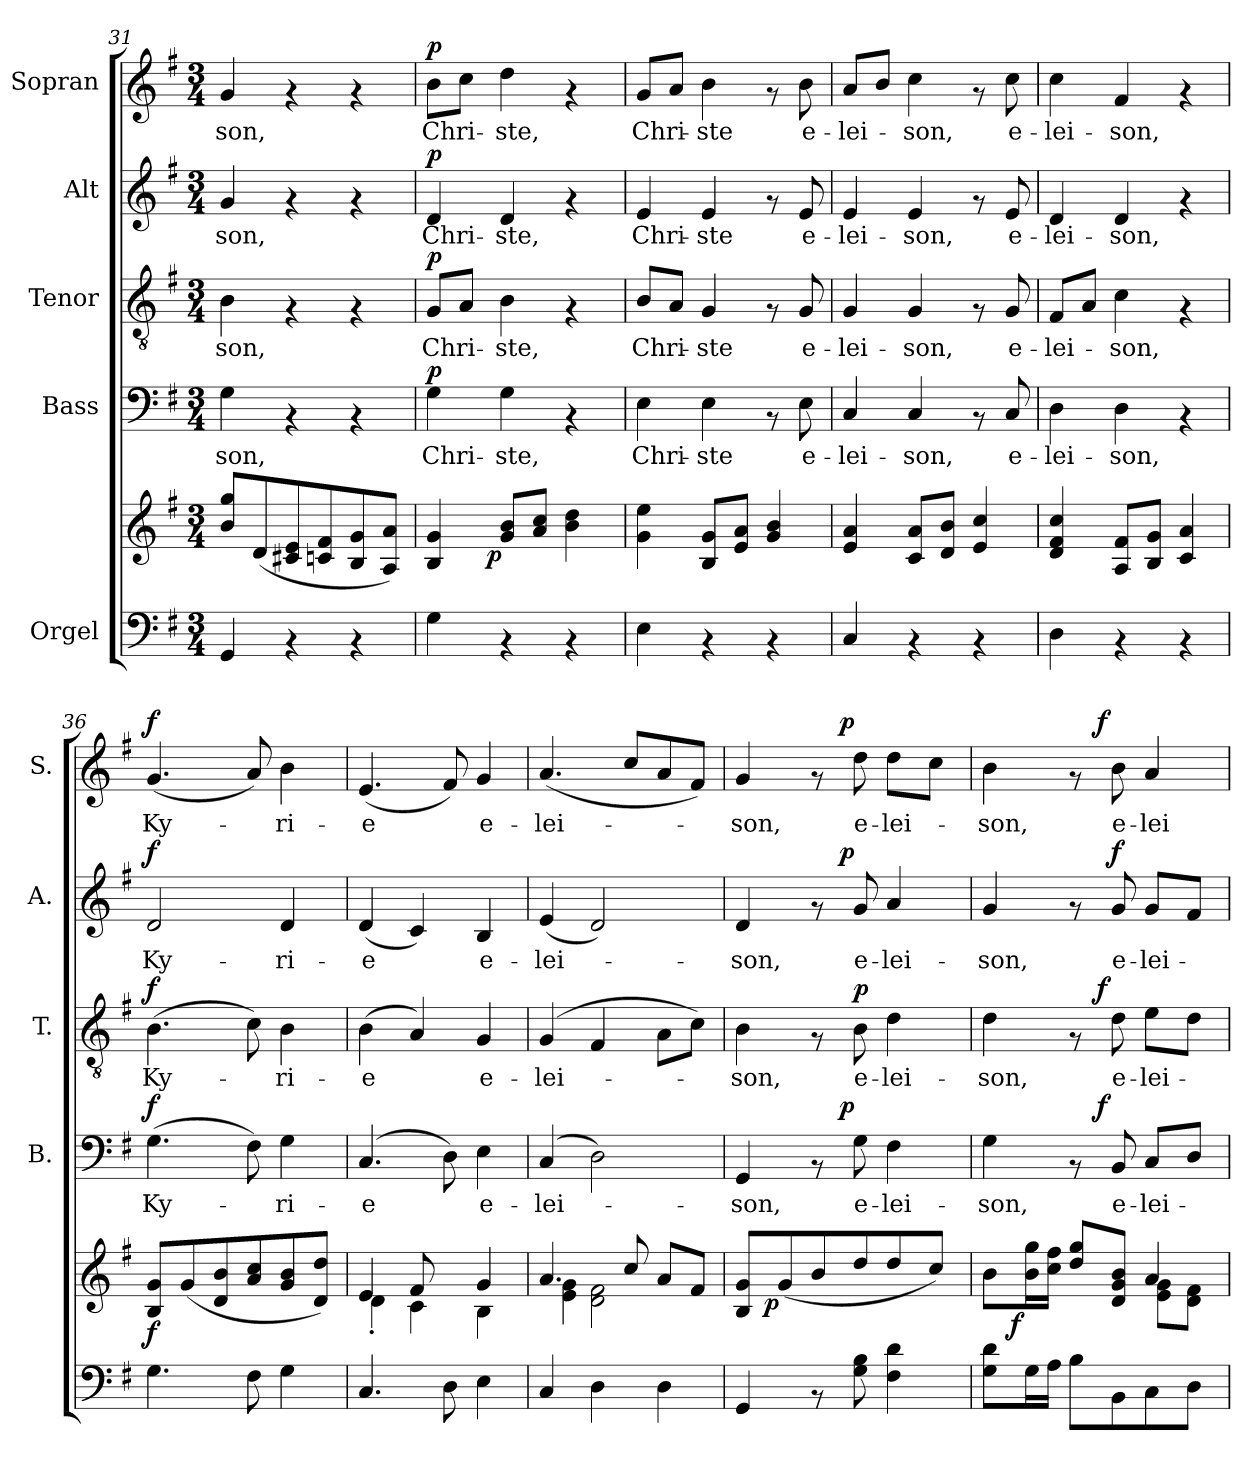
**kern	**kern	**dynam	**kern	**text	**dynam	**kern	**text	**dynam	**kern	**text	**dynam	**kern	**text	**dynam
*part5	*part5	*part5	*part4	*part4	*part4	*part3	*part3	*part3	*part2	*part2	*part2	*part1	*part1	*part1
*staff6	*staff5	*staff5/6	*staff4	*staff4	*staff4	*staff3	*staff3	*staff3	*staff2	*staff2	*staff2	*staff1	*staff1	*staff1
*I"Orgel	*	*	*I"Bass	*	*	*I"Tenor	*	*	*I"Alt	*	*	*I"Sopran	*	*
*	*	*	*I'B.	*	*	*I'T.	*	*	*I'A.	*	*	*I'S.	*	*
*clefF4	*clefG2	*	*clefF4	*	*	*clefGv2	*	*	*clefG2	*	*	*clefG2	*	*
*k[f#]	*k[f#]	*	*k[f#]	*	*	*k[f#]	*	*	*k[f#]	*	*	*k[f#]	*	*
*G:	*G:	*	*G:	*	*	*G:	*	*	*G:	*	*	*G:	*	*
*M3/4	*M3/4	*	*M3/4	*	*	*M3/4	*	*	*M3/4	*	*	*M3/4	*	*
=31	=31	=31	=31	=31	=31	=31	=31	=31	=31	=31	=31	=31	=31	=31
!	!	!	!	!LO:LY:b	!	!	!LO:LY:b	!	!	!LO:LY:b	!	!	!LO:LY:b	!
4GG/	8b/ 8gg/L	.	4G\	-son,	.	4B\	-son,	.	4g/	-son,	.	4g/	-son,	.
.	(<8d/	.	.	.	.	.	.	.	.	.	.	.	.	.
4rAA	8c#X/ 8e/	.	4rAA	.	.	4rF	.	.	4rf	.	.	4rf	.	.
.	8cn/ 8f#/	.	.	.	.	.	.	.	.	.	.	.	.	.
4rAA	8B/ 8g/	.	4rAA	.	.	4rF	.	.	4rf	.	.	4rf	.	.
.	8A/ 8a/J)	.	.	.	.	.	.	.	.	.	.	.	.	.
=32	=32	=32	=32	=32	=32	=32	=32	=32	=32	=32	=32	=32	=32	=32
!	!	!	!	!LO:LY:b	!LO:DY:a	!	!LO:LY:b	!LO:DY:a	!	!LO:LY:b	!LO:DY:a	!	!LO:LY:b	!LO:DY:a
*	*^	*	*	*	*	*	*	*	*	*	*	*	*	*
4G\	4B/ 4g/	8..ryy	.	4G\	Chri-	p	8G/L	Chri-	p	4d/	Chri-	p	8b\L	Chri-	p
.	.	.	.	.	.	.	8A/J	.	.	.	.	.	8cc\J	.	.
!	!	!	!LO:DY:b	!	!	!	!	!	!	!	!	!	!	!	!
.	.	2ryy	p	.	.	.	.	.	.	.	.	.	.	.	.
!	!	!	!	!	!LO:LY:b	!	!	!LO:LY:b	!	!	!LO:LY:b	!	!	!LO:LY:b	!
4rAA	8g/ 8b/L	.	.	4G\	-ste,	.	4B\	-ste,	.	4d/	-ste,	.	4dd\	-ste,	.
.	8a/ 8cc/J	.	.	.	.	.	.	.	.	.	.	.	.	.	.
4rAA	4b\ 4dd\	.	.	4rAA	.	.	4rF	.	.	4rf	.	.	4rf	.	.
.	.	32ryy	.	.	.	.	.	.	.	.	.	.	.	.	.
!!LO:PB:g=z
=33	=33	=33	=33	=33	=33	=33	=33	=33	=33	=33	=33	=33	=33	=33	=33
!	!	!	!	!	!LO:LY:b	!	!	!LO:LY:b	!	!	!LO:LY:b	!	!	!LO:LY:b	!
*	*v	*v	*	*	*	*	*	*	*	*	*	*	*	*	*
4E\	4g\ 4ee\	.	4E\	Chri-	.	8B/L	Chri-	.	4e/	Chri-	.	8g/L	Chri-	.
.	.	.	.	.	.	8A/J	.	.	.	.	.	8a/J	.	.
!	!	!	!	!LO:LY:b	!	!	!LO:LY:b	!	!	!LO:LY:b	!	!	!LO:LY:b	!
4rAA	8B/ 8g/L	.	4E\	-ste	.	4G/	-ste	.	4e/	-ste	.	4b\	-ste	.
.	8e/ 8a/J	.	.	.	.	.	.	.	.	.	.	.	.	.
4rAA	4g/ 4b/	.	8rAA	.	.	8rF	.	.	8rf	.	.	8rf	.	.
!	!	!	!	!LO:LY:b	!	!	!LO:LY:b	!	!	!LO:LY:b	!	!	!LO:LY:b	!
.	.	.	8E\	e-	.	8G/	e-	.	8e/	e-	.	8b\	e-	.
=34	=34	=34	=34	=34	=34	=34	=34	=34	=34	=34	=34	=34	=34	=34
!	!	!	!	!LO:LY:b	!	!	!LO:LY:b	!	!	!LO:LY:b	!	!	!LO:LY:b	!
4C/	4e/ 4a/	.	4C/	-lei-	.	4G/	-lei-	.	4e/	-lei-	.	8a/L	-lei-	.
.	.	.	.	.	.	.	.	.	.	.	.	8b/J	.	.
!	!	!	!	!LO:LY:b	!	!	!LO:LY:b	!	!	!LO:LY:b	!	!	!LO:LY:b	!
4rAA	8c/ 8a/L	.	4C/	-son,	.	4G/	-son,	.	4e/	-son,	.	4cc\	-son,	.
.	8d/ 8b/J	.	.	.	.	.	.	.	.	.	.	.	.	.
4rAA	4e/ 4cc/	.	8rAA	.	.	8rF	.	.	8rf	.	.	8rf	.	.
!	!	!	!	!LO:LY:b	!	!	!LO:LY:b	!	!	!LO:LY:b	!	!	!LO:LY:b	!
.	.	.	8C/	e-	.	8G/	e-	.	8e/	e-	.	8cc\	e-	.
=35	=35	=35	=35	=35	=35	=35	=35	=35	=35	=35	=35	=35	=35	=35
!	!	!	!	!LO:LY:b	!	!	!LO:LY:b	!	!	!LO:LY:b	!	!	!LO:LY:b	!
4D\	4d/ 4f#/ 4cc/	.	4D\	-lei-	.	8F#/L	-lei-	.	4d/	-lei-	.	4cc\	-lei-	.
.	.	.	.	.	.	8A/J	.	.	.	.	.	.	.	.
!	!	!	!	!LO:LY:b	!	!	!LO:LY:b	!	!	!LO:LY:b	!	!	!LO:LY:b	!
4rAA	8A/ 8f#/L	.	4D\	-son,	.	4c\	-son,	.	4d/	-son,	.	4f#/	-son,	.
.	8B/ 8g/J	.	.	.	.	.	.	.	.	.	.	.	.	.
4rAA	4c/ 4a/	.	4rAA	.	.	4rF	.	.	4rf	.	.	4rf	.	.
=36	=36	=36	=36	=36	=36	=36	=36	=36	=36	=36	=36	=36	=36	=36
!	!	!LO:DY:b	!	!LO:LY:b	!LO:DY:a	!	!LO:LY:b	!LO:DY:a	!	!LO:LY:b	!LO:DY:a	!	!LO:LY:b	!LO:DY:a
4.G\	8B/ 8g/L	f	(>4.G\	Ky-	f	(>4.B\	Ky-	f	2d/	Ky-	f	(<4.g/	Ky-	f
.	(<8g/	.	.	.	.	.	.	.	.	.	.	.	.	.
.	8d/ 8b/	.	.	.	.	.	.	.	.	.	.	.	.	.
8F#\	8a/ 8cc/	.	8F#\)	.	.	8c\)	.	.	.	.	.	8a/)	.	.
!	!	!	!	!LO:LY:b	!	!	!LO:LY:b	!	!	!LO:LY:b	!	!	!LO:LY:b	!
4G\	8g/ 8b/	.	4G\	-ri-	.	4B\	-ri-	.	4d/	-ri-	.	4b\	-ri-	.
.	8d/ 8dd/J)	.	.	.	.	.	.	.	.	.	.	.	.	.
=37	=37	=37	=37	=37	=37	=37	=37	=37	=37	=37	=37	=37	=37	=37
*	*^	*	*	*	*	*	*	*	*	*	*	*	*	*
!	!	!	!	!	!LO:LY:b	!	!	!LO:LY:b	!	!	!LO:LY:b	!	!	!LO:LY:b	!
4.C/	4e/	4d'<\	.	(4.C/	-e	.	(>4B\	-e	.	(<4d/	-e	.	(<4.e/	-e	.
.	8f#/	4c\	.	.	.	.	4A/)	.	.	4c/)	.	.	.	.	.
8D\	8ryy	.	.	8D\)	.	.	.	.	.	.	.	.	8f#/)	.	.
!	!	!	!	!	!LO:LY:b	!	!	!LO:LY:b	!	!	!LO:LY:b	!	!	!LO:LY:b	!
4E\	4g/	4B\	.	4E\	e-	.	4G/	e-	.	4B/	e-	.	4g/	e-	.
=38	=38	=38	=38	=38	=38	=38	=38	=38	=38	=38	=38	=38	=38	=38	=38
!	!	!	!	!	!LO:LY:b	!	!	!LO:LY:b	!	!	!LO:LY:b	!	!	!LO:LY:b	!
4C/	4.a/	4e\ 4g\	.	(4C/	-lei-	.	(4G/	-lei-	.	(<4e/	-lei-	.	(<4.a/	-lei-	.
4D\	.	2d\ 2f#\	.	2D\)	.	.	4F#/	.	.	2d/)	.	.	.	.	.
.	8cc/	.	.	.	.	.	.	.	.	.	.	.	8cc/L	.	.
4D\	8a/L	.	.	.	.	.	8A\L	.	.	.	.	.	8a/	.	.
.	8f#/J	.	.	.	.	.	8c\J)	.	.	.	.	.	8f#/J)	.	.
!!LO:PB:g=z
=39	=39	=39	=39	=39	=39	=39	=39	=39	=39	=39	=39	=39	=39	=39	=39
!	!	!	!	!	!LO:LY:b	!	!	!LO:LY:b	!	!	!LO:LY:b	!	!	!LO:LY:b	!
*	*	*	*	*^	*	*	*	*	*	*^	*	*	*^	*	*
4GG/	8B/ 8g/L	16.ryy	.	4GG/	4ryy	-son,	.	4B\	-son,	.	4d/	4ryy	-son,	.	4g/	4ryy	-son,	.
!	!	!	!LO:DY:b	!	!	!	!	!	!	!	!	!	!	!	!	!	!	!
.	.	2ryy	p	.	.	.	.	.	.	.	.	.	.	.	.	.	.	.
.	(<8g/	.	.	.	.	.	.	.	.	.	.	.	.	.	.	.	.	.
8rAA	8b/	.	.	8rAA	16.ryy	.	.	8rF	.	.	8rf	16.ryy	.	.	8rf	16.ryy	.	.
!	!	!	!	!	!	!	!LO:DY:a	!	!	!	!	!	!	!LO:DY:a	!	!	!	!LO:DY:a
.	.	.	.	.	4ryy	.	p	.	.	.	.	4ryy	.	p	.	4ryy	.	p
!	!	!	!	!	!	!LO:LY:b	!	!	!LO:LY:b	!LO:DY:a	!	!	!LO:LY:b	!	!	!	!LO:LY:b	!
8G\ 8B\	8dd/	.	.	8G\	.	e-	.	8B\	e-	p	8g/	.	e-	.	8dd\	.	e-	.
!	!	!	!	!	!	!LO:LY:b	!	!	!LO:LY:b	!	!	!	!LO:LY:b	!	!	!	!LO:LY:b	!
4F#\ 4d\	8dd/	.	.	4F#\	.	-lei-	.	4d\	-lei-	.	4a/	.	-lei-	.	8dd\L	.	-lei-	.
.	.	8ryy	.	.	8ryy	.	.	.	.	.	.	8ryy	.	.	.	8ryy	.	.
.	8cc/J)	.	.	.	.	.	.	.	.	.	.	.	.	.	8cc\J	.	.	.
.	.	32ryy	.	.	32ryy	.	.	.	.	.	.	32ryy	.	.	.	32ryy	.	.
=40	=40	=40	=40	=40	=40	=40	=40	=40	=40	=40	=40	=40	=40	=40	=40	=40	=40	=40
!	!	!	!	!	!	!LO:LY:b	!	!	!LO:LY:b	!	!	!	!LO:LY:b	!	!	!	!LO:LY:b	!
*^	*	*	*	*	*	*	*	*^	*	*	*v	*v	*	*	*	*	*	*
8G\ 8d\L	16.ryy	4ryy	8b\L	.	4G\	4ryy	-son,	.	4d\	4ryy	-son,	.	4g/	-son,	.	4b\	4ryy	-son,	.
!	!	!	!	!LO:DY:a=2	!	!	!	!	!	!	!	!	!	!	!	!	!	!	!
.	2ryy	.	.	f	.	.	.	.	.	.	.	.	.	.	.	.	.	.	.
16G\L	.	.	16b\ 16gg\L	.	.	.	.	.	.	.	.	.	.	.	.	.	.	.	.
16A\JJ	.	.	16cc\ 16ff#\JJ	.	.	.	.	.	.	.	.	.	.	.	.	.	.	.	.
8B\L	.	8dd/ 8gg/L	4ryy	.	8rAA	16.ryy	.	.	8rF	16.ryy	.	.	8rf	.	.	8rf	16.ryy	.	.
!	!	!	!	!	!	!	!	!LO:DY:a	!	!	!	!LO:DY:a	!	!	!	!	!	!	!LO:DY:a
.	.	.	.	.	.	4ryy	.	f	.	4ryy	.	f	.	.	.	.	4ryy	.	f
!	!	!	!	!	!	!	!LO:LY:b	!	!	!	!LO:LY:b	!	!	!LO:LY:b	!LO:DY:a	!	!	!LO:LY:b	!
8BB\	.	8d/ 8g/ 8b/J	.	.	8BB/	.	e-	.	8d\	.	e-	.	8g/	e-	f	8b\	.	e-	.
!	!	!	!	!	!	!	!LO:LY:b	!	!	!	!LO:LY:b	!	!	!LO:LY:b	!	!	!	!LO:LY:b	!
8C\	.	4a/	8e\ 8g\L	.	8C/L	.	-lei-	.	8e\L	.	-lei-	.	8g/L	-lei-	.	4a/	.	-lei-	.
.	8ryy	.	.	.	.	8ryy	.	.	.	8ryy	.	.	.	.	.	.	8ryy	.	.
8D\J	.	.	8d\ 8f#\J	.	8D/J	.	.	.	8d\J	.	.	.	8f#/J	.	.	.	.	.	.
.	32ryy	.	.	.	.	32ryy	.	.	.	32ryy	.	.	.	.	.	.	32ryy	.	.
*v	*v	*	*	*	*v	*v	*	*	*v	*v	*	*	*	*	*	*v	*v	*	*
*	*v	*v	*	*	*	*	*	*	*	*	*	*	*	*	*
=	=	=	=	=	=	=	=	=	=	=	=	=	=	=
*-	*-	*-	*-	*-	*-	*-	*-	*-	*-	*-	*-	*-	*-	*-
